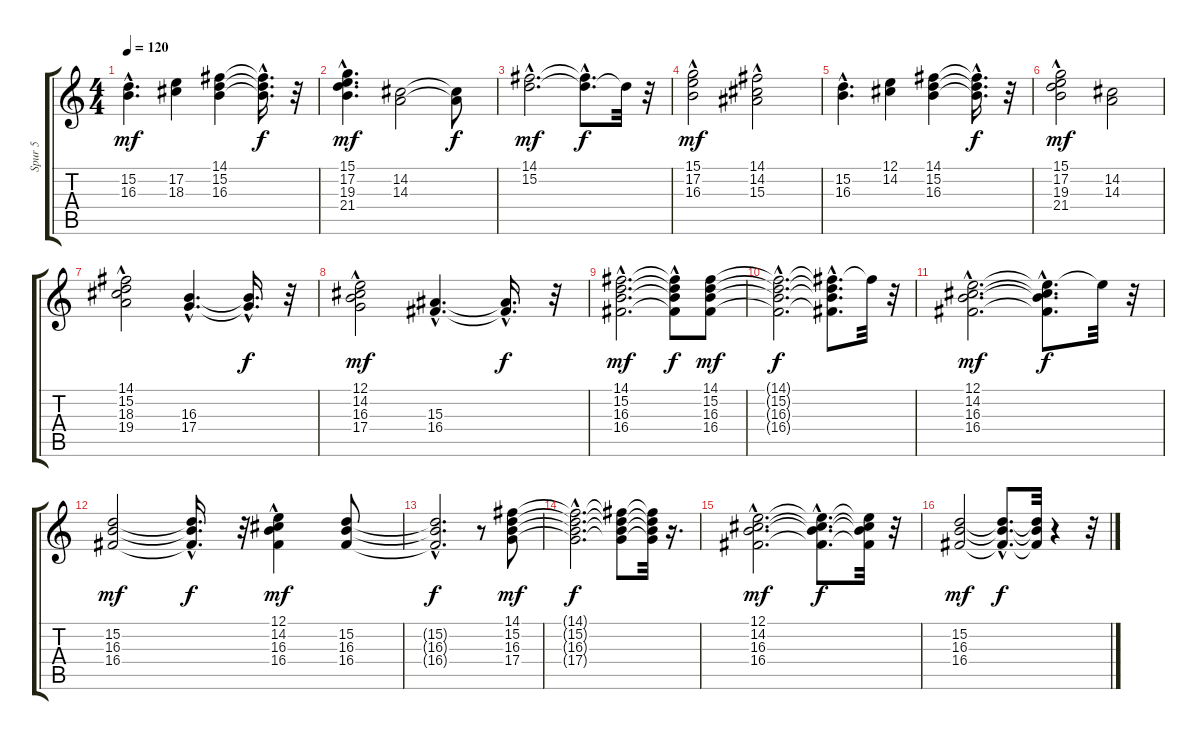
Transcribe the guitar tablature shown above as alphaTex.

\track ("Spur 5" "Spur 5") {instrument pad2warm}
\staff {score tabs}
\tuning (E4 B3 G3 D3 A2 E2) {hide}
\ts (4 4)
\tempo 120
\clef g2
\ks c
(15.2{hac} 16.3).4{d dy mf} (17.2 18.3).4 (14.1 15.2 16.3).4 (14.1{hac t} 15.2{t} 16.3{hac t}).16{d dy f} r.32 |
(15.1{hac} 17.2{hac} 19.3 21.4).4{d dy mf instrument pad2warm} (14.2 14.3).2 (14.2{t} 14.3{t}).8{dy f} |
(14.1{hac} 15.2{hac}).2{d dy mf} (14.1{hac t} 15.2{hac t}).8{d dy f} 15.2{t}.32 r.32 |
(15.1 17.2{hac} 16.3{hac}).2{dy mf} (14.1 14.2{hac} 15.3).2 |
(15.2 16.3{hac}).4{d} (12.1 14.2).4 (14.1 15.2 16.3).4 (14.1{hac t} 15.2{hac t} 16.3{hac t}).16{d dy f} r.32 |
(15.1{hac} 17.2{hac} 19.3{hac} 21.4{hac}).2{dy mf} (14.2 14.3).2 |
(14.1{hac} 15.2{hac} 18.3{hac} 19.4{hac}).2 (16.3{hac} 17.4{hac}).4{d} (16.3{hac t} 17.4{hac t}).16{d dy f} r.32 |
(12.1 14.2{hac} 16.3{hac} 17.4{hac}).2{dy mf} (15.3{hac} 16.4{hac}).4{d} (15.3{hac t} 16.4{hac t}).16{d dy f} r.32 |
(14.1{hac} 15.2{hac} 16.3{hac} 16.4{hac}).2{d dy mf} (14.1{hac t} 15.2{t} 16.3{hac t} 16.4{hac t}).8{dy f} (14.1 15.2 16.3 16.4).8{dy mf} |
(14.1{hac t} 15.2{hac t} 16.3{hac t} 16.4{hac t}).2{d dy f} (14.1{hac t} 15.2{t} 16.3{hac t} 16.4{t}).8{d} 14.1{t}.32 r.32 |
(12.1{hac} 14.2{hac} 16.3{hac} 16.4{hac}).2{d dy mf} (12.1{hac t} 14.2{hac t} 16.3{hac t} 16.4{hac t}).8{d dy f} 12.1{t}.32 r.32 |
(15.2 16.3 16.4).2{dy mf} (15.2{hac t} 16.3{hac t} 16.4{hac t}).16{d dy f} r.32 (12.1 14.2 16.3{hac} 16.4{hac}).4{dy mf} (15.2 16.3 16.4).8 |
(15.2{hac t} 16.3{hac t} 16.4{hac t}).2{d dy f} r.8 (14.1 15.2 16.3 17.4).8{dy mf} |
(14.1{hac t} 15.2{hac t} 16.3{hac t} 17.4{hac t}).2{d dy f} (14.1{t} 15.2{t} 16.3{t} 17.4{t}).8 (14.1{t} 15.2{t} 16.3{t} 17.4{t}).32 r.16{d} |
(12.1{hac} 14.2{hac} 16.3{hac} 16.4{hac}).2{d dy mf} (12.1{hac t} 14.2{hac t} 16.3{hac t} 16.4{hac t}).8{d dy f} (12.1{t} 14.2{t} 16.3{t} 16.4{t}).32 r.32 |
(15.2 16.3 16.4).2{dy mf} (15.2{hac t} 16.3{hac t} 16.4{hac t}).8{d dy f} (15.2{t} 16.3{t} 16.4{t}).32 r.4 r.32
